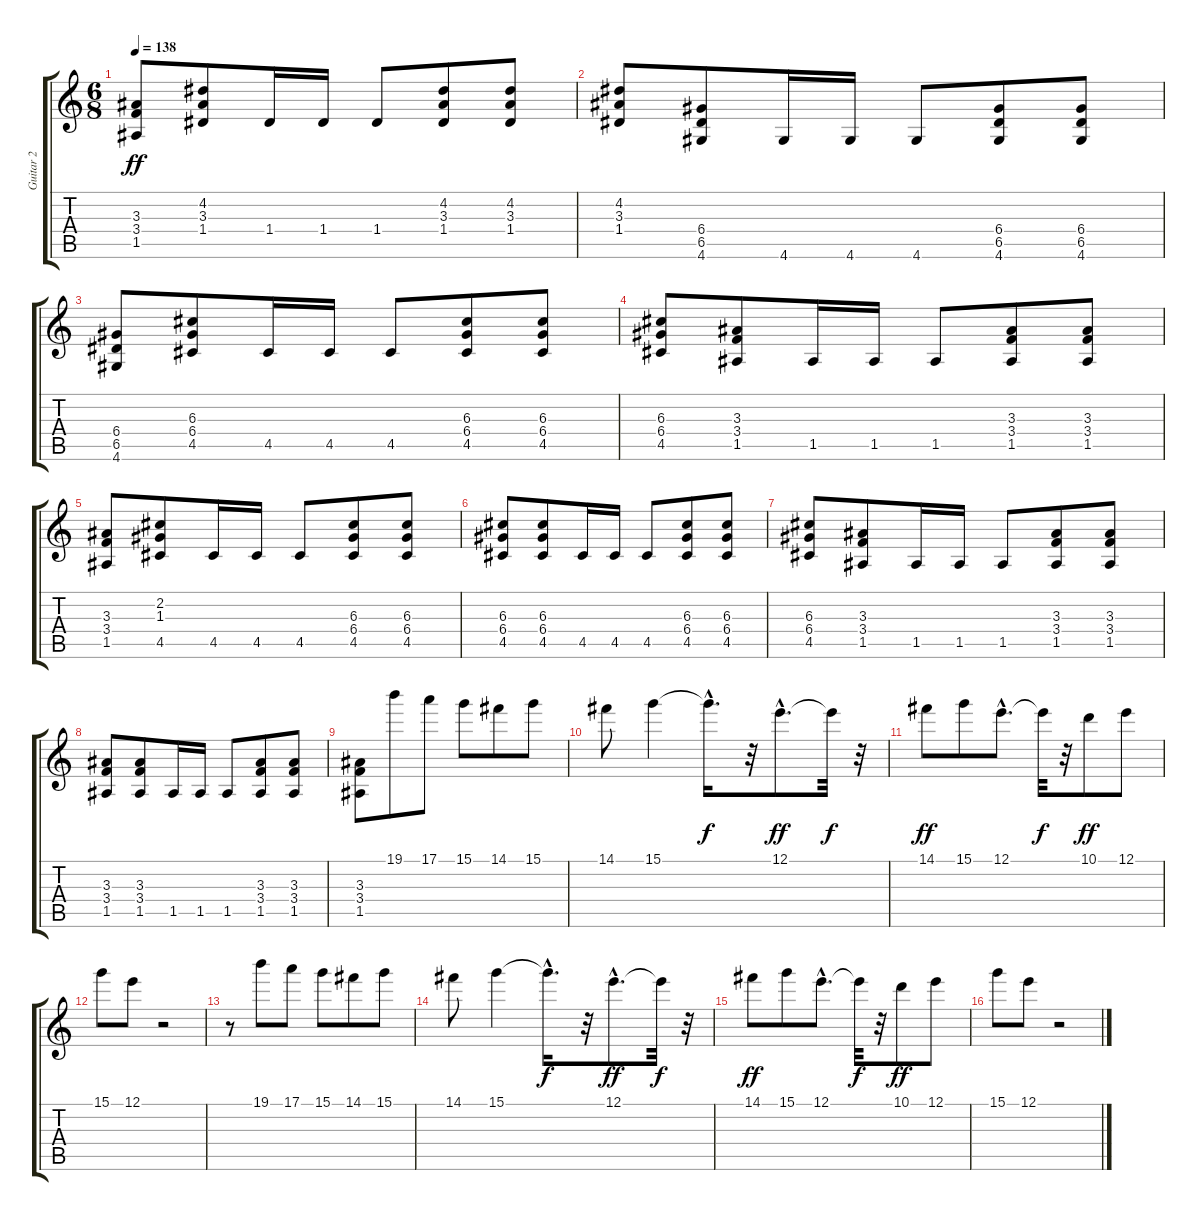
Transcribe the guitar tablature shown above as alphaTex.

\track ("Guitar 2" "Guitar 2") {instrument acousticguitarsteel}
\staff {score tabs}
\tuning (E4 B3 G3 D3 A2 E2) {hide}
\ts (6 8)
\tempo 138
\clef g2
\ks c
(3.3 3.4 1.5).8{dy ff} (4.2 3.3 1.4).8 1.4.16 1.4.16 1.4.8 (4.2 3.3 1.4).8 (4.2 3.3 1.4).8 |
(4.2 3.3 1.4).8 (6.4 6.5 4.6).8 4.6.16 4.6.16 4.6.8 (6.4 6.5 4.6).8 (6.4 6.5 4.6).8 |
(6.4 6.5 4.6).8 (6.3 6.4 4.5).8 4.5.16 4.5.16 4.5.8 (6.3 6.4 4.5).8 (6.3 6.4 4.5).8 |
(6.3 6.4 4.5).8 (3.3 3.4 1.5).8 1.5.16 1.5.16 1.5.8 (3.3 3.4 1.5).8 (3.3 3.4 1.5).8 |
(3.3 3.4 1.5).8 (2.2 1.3 4.5).8 4.5.16 4.5.16 4.5.8 (6.3 6.4 4.5).8 (6.3 6.4 4.5).8 |
(6.3 6.4 4.5).8 (6.3 6.4 4.5).8 4.5.16 4.5.16 4.5.8 (6.3 6.4 4.5).8 (6.3 6.4 4.5).8 |
(6.3 6.4 4.5).8 (3.3 3.4 1.5).8 1.5.16 1.5.16 1.5.8 (3.3 3.4 1.5).8 (3.3 3.4 1.5).8 |
(3.3 3.4 1.5).8 (3.3 3.4 1.5).8 1.5.16 1.5.16 1.5.8 (3.3 3.4 1.5).8 (3.3 3.4 1.5).8 |
(3.3 3.4 1.5).8 19.1.8{instrument distortionguitar} 17.1.8 15.1.8 14.1.8 15.1.8 |
14.1.8 15.1.4 15.1{hac t}.16{d dy f} r.32 12.1{hac}.8{d dy ff} 12.1{t}.32{dy f} r.32 |
14.1.8{dy ff} 15.1.8 12.1{hac}.8{d} 12.1{t}.32{dy f} r.32 10.1.8{dy ff} 12.1.8 |
15.1.8 12.1.8 r.2 |
r.8 19.1.8 17.1.8 15.1.8 14.1.8 15.1.8 |
14.1.8 15.1.4 15.1{hac t}.16{d dy f} r.32 12.1{hac}.8{d dy ff} 12.1{t}.32{dy f} r.32 |
14.1.8{dy ff} 15.1.8 12.1{hac}.8{d} 12.1{t}.32{dy f} r.32 10.1.8{dy ff} 12.1.8 |
15.1.8 12.1.8 r.2
